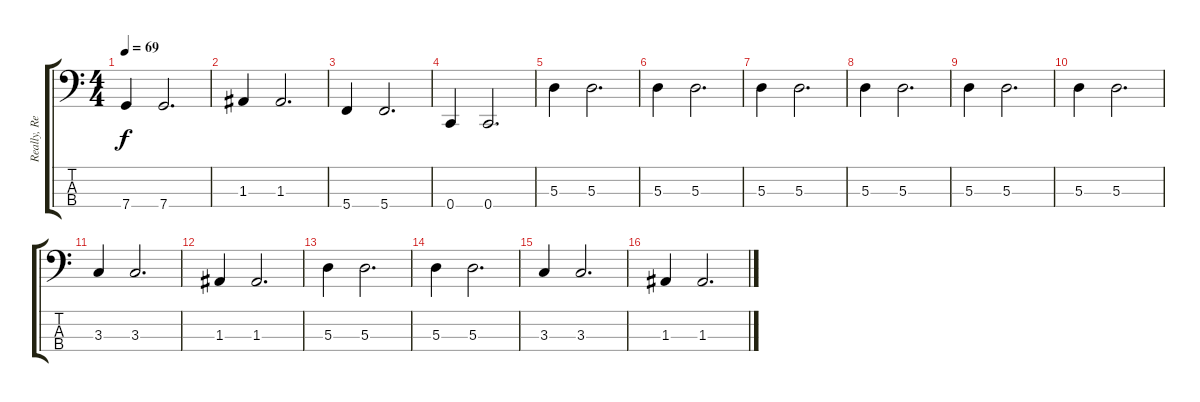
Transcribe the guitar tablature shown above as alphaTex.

\track ("Really, Really Low Bass" "Really, Re") {instrument acousticbass}
\staff {score tabs}
\tuning (G2 D2 A1 C1) {hide}
\ts (4 4)
\tempo 69
\clef f4
\ks c
7.4.4{dy f} 7.4.2{d} |
1.3.4 1.3.2{d} |
5.4.4 5.4.2{d} |
0.4.4 0.4.2{d} |
5.3.4 5.3.2{d} |
5.3.4 5.3.2{d} |
5.3.4 5.3.2{d} |
5.3.4 5.3.2{d} |
5.3.4 5.3.2{d} |
5.3.4 5.3.2{d} |
3.3.4 3.3.2{d} |
1.3.4 1.3.2{d} |
5.3.4 5.3.2{d} |
5.3.4 5.3.2{d} |
3.3.4 3.3.2{d} |
1.3.4 1.3.2{d}
